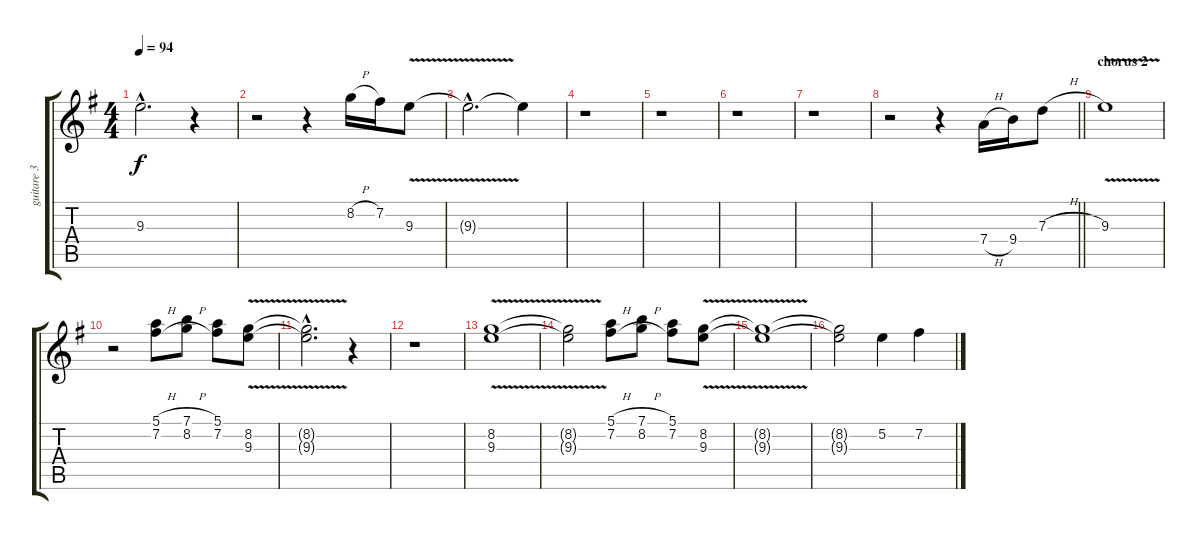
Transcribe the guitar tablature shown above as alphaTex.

\track ("guitare 3" "guitare 3") {instrument distortionguitar}
\staff {score tabs}
\tuning (E4 B3 G3 D3 A2 E2) {hide}
\ts (4 4)
\tempo 94
\clef g2
\ks eminor
9.3{hac t}.2{d dy f} r.4 |
r.2 r.4 8.2{h}.16 7.2.16 9.3{v}.8 |
9.3{hac t}.2{d} 9.3{t}.4 |
r.1 |
r.1 |
r.1 |
r.1 |
\barLineRight lightlight
r.2 r.4 7.4{h}.16 9.4.16 7.3{h}.8 |
\section ("" "chorus 2")
9.3{v}.1 |
r.2 (5.1{h} 7.2{h}).8 (7.1{h} 8.2{h}).8 (5.1 7.2).8 (8.2{v} 9.3{v}).8 |
(8.2{hac t} 9.3{hac t}).2{d} r.4 |
r.1 |
(8.2{v} 9.3{v}).1 |
(8.2{t} 9.3{t}).2 (5.1{h} 7.2{h}).8 (7.1{h} 8.2{h}).8 (5.1 7.2).8 (8.2{v} 9.3{v}).8 |
(8.2{t} 9.3{t}).1 |
(8.2{t} 9.3{t}).2 5.2.4 7.2.4
